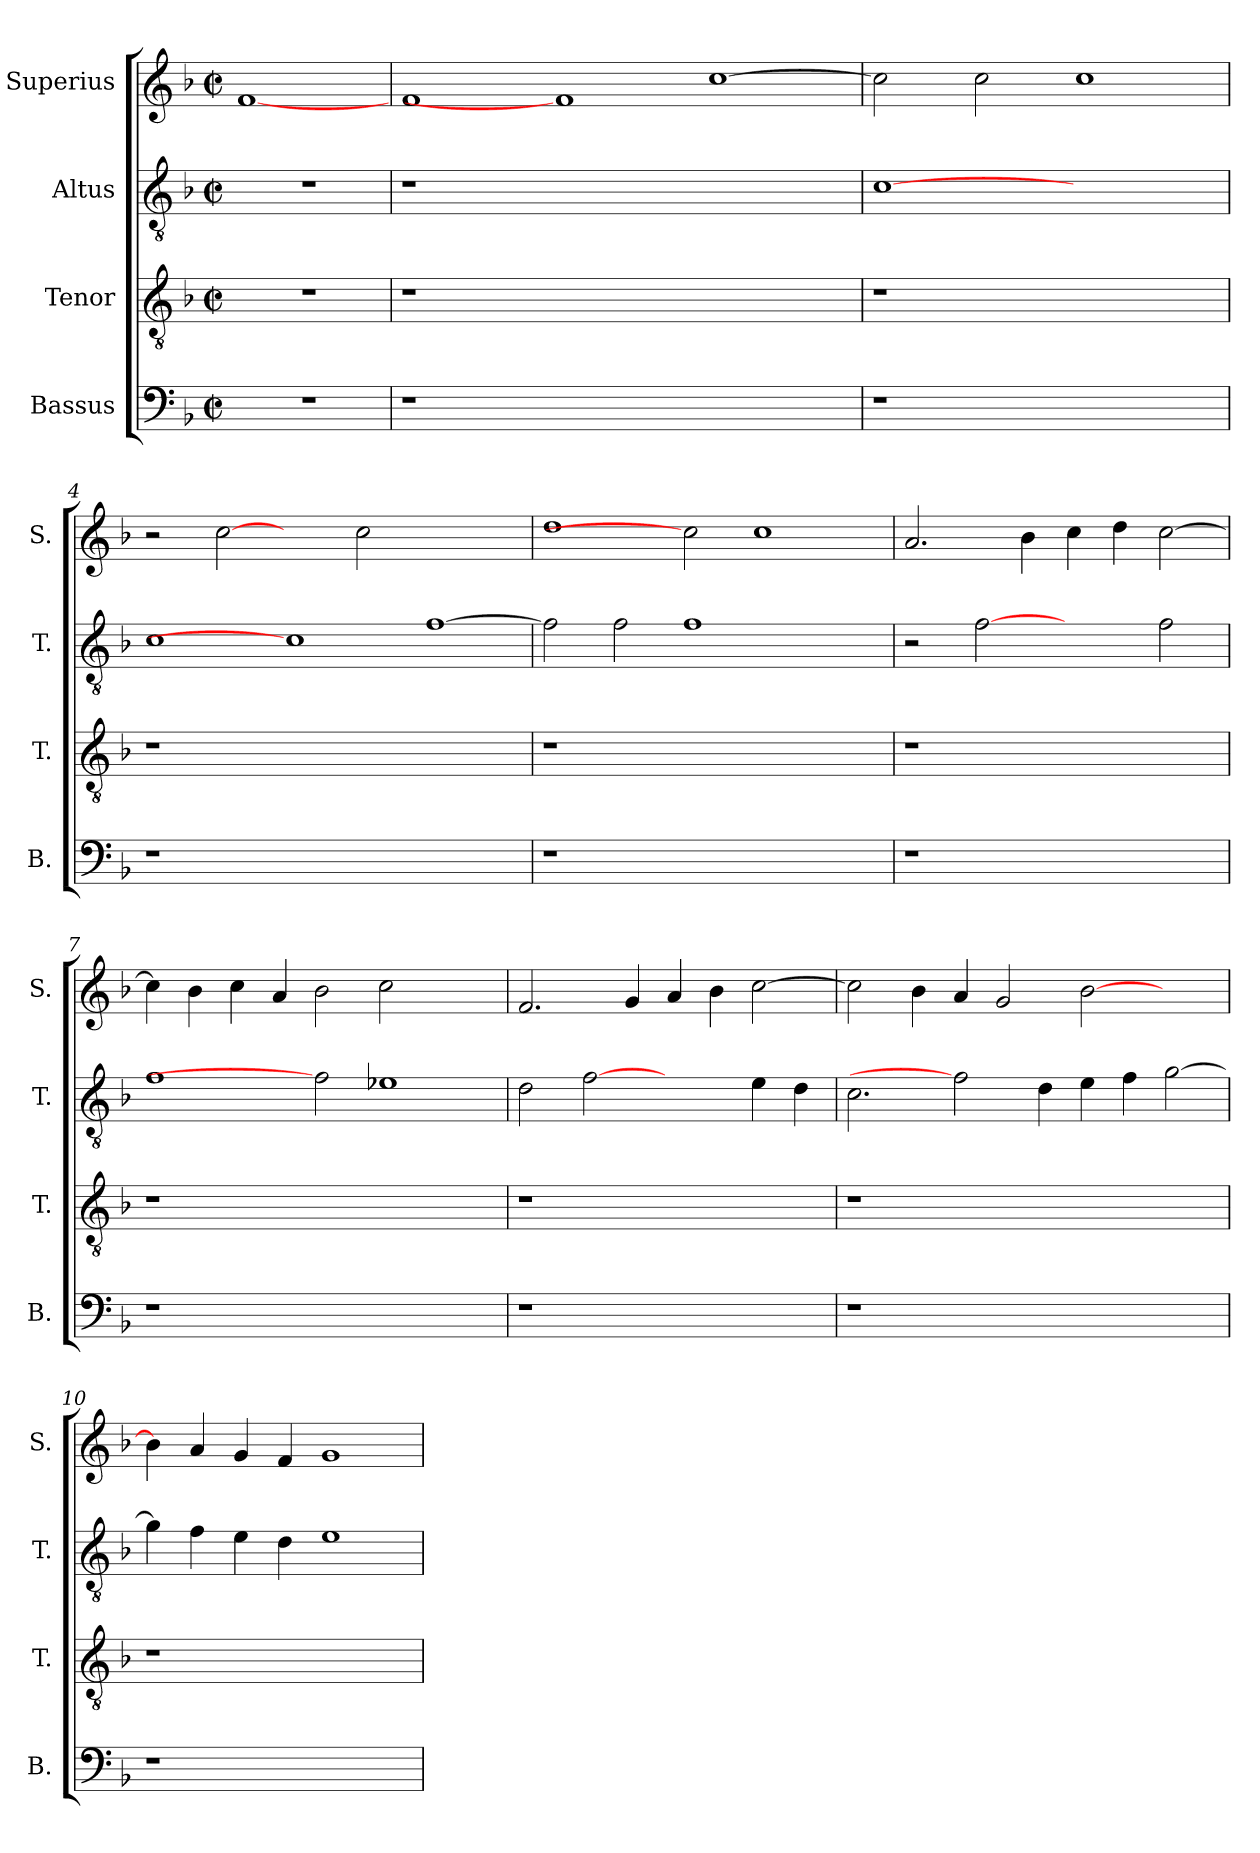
**kern	**kern	**kern	**kern
*part4	*part3	*part2	*part1
*staff4	*staff3	*staff2	*staff1
*I"Bassus	*I"Tenor	*I"Altus	*I"Superius
*I'B.	*I'T.	*I'T.	*I'S.
!!LO:PB:g=z
*clefF4	*clefGv2	*clefGv2	*clefG2
*	*ITrd7c12	*ITrd7c12	*
*k[b-]	*k[b-]	*k[b-]	*k[b-]
*F:	*F:	*F:	*F:
*M2/2	*M2/2	*M2/2	*M2/2
*met(c|)	*met(c|)	*met(c|)	*met(c|)
=1	=1	=1	=1
!LO:N:vis=1	!LO:N:vis=1	!LO:N:vis=1	!
1r	1r	1r	[1fi
=2	=2	=2	=2
!LO:N:vis=1	!LO:N:vis=1	!LO:N:vis=1	!
1r	1r	1r	1fi
0ryy	0ryy	0ryy	1fi]
.	.	.	[>1cci
=3	=3	=3	=3
!LO:N:vis=1	!LO:N:vis=1	!	!
1r	1r	[1Ci	2cci\]
.	.	.	2cci\
1ryy	1ryy	1ryy	1cci
=4	=4	=4	=4
!LO:N:vis=1	!LO:N:vis=1	!	!
1r	1r	1Ci	2r
.	.	.	[2cci
0ryy	0ryy	1Ci]	2ryy
.	.	.	2cci\
.	.	[>1Fi	1ryy
=5	=5	=5	=5
!LO:N:vis=1	!LO:N:vis=1	!	!
1r	1r	2Fi\]	1ddi
.	.	2Fi\	.
1.ryy	1.ryy	1Fi	2cci]
.	.	.	1cci
.	.	2ryy	.
!!LO:LB:g=z
=6	=6	=6	=6
!LO:N:vis=1	!LO:N:vis=1	!	!
1r	1r	2r	2.ai/
.	.	[2Fi	.
.	.	.	4b-i\
1ryy	1ryy	2ryy	4cci\
.	.	.	4ddi\
.	.	2Fi\	[>2cci\
=7	=7	=7	=7
!LO:N:vis=1	!LO:N:vis=1	!	!
1r	1r	1Fi	4cci\]
.	.	.	4b-i\
.	.	.	4cci\
.	.	.	4ai/
1.ryy	1.ryy	2Fi]	2b-i\
.	.	1E-Xi	2cci\
.	.	.	2ryy
=8	=8	=8	=8
!LO:N:vis=1	!LO:N:vis=1	!	!
1r	1r	2Di\	2.fi/
.	.	[2Fi	.
.	.	.	4gi/
1ryy	1ryy	2ryy	4ai/
.	.	.	4b-i\
.	.	4Ei\	[>2cci\
.	.	4Di\	.
=9	=9	=9	=9
!LO:N:vis=1	!LO:N:vis=1	!	!
1r	1r	2.Ci\	2cci\]
.	.	.	4b-i\
.	.	2Fi]	4ai/
1.ryy	1.ryy	.	2gi/
.	.	4Di\	.
.	.	4Ei\	[>2b-i\
.	.	4Fi\	.
.	.	[>2Gi\	2ryy
=10	=10	=10	=10
!LO:N:vis=1	!LO:N:vis=1	!	!
1r	1r	4Gi\]	4b-i\]
.	.	4Fi\	4ai/
.	.	4Ei\	4gi/
.	.	4Di\	4fi/
1ryy	1ryy	1Ei	1gi
=	=	=	=
*-	*-	*-	*-
